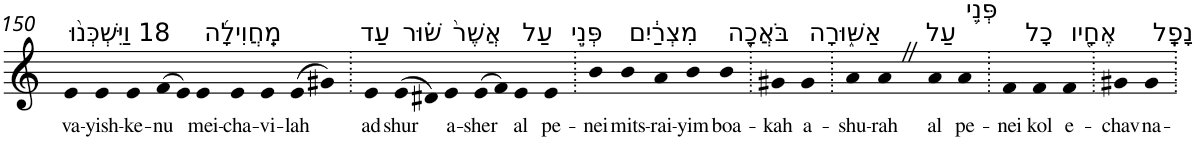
**kern	**text
*part1	*part1
*staff1	*staff1
*I"Piano	*
*I'Pno	*
!!LO:PB:g=z
*clefG2	*
*k[]	*
=150	=150
!LO:TX:a:t=18 וַיִּשְׁכְּנ֨וּ	!
!	!LO:LY:b
4e	va-
!	!LO:LY:b
4e	-yish-
!	!LO:LY:b
4e	-ke-
!	!LO:LY:b
(>8f	-nu
8e)	.
!LO:TX:a:t=מֵֽחֲוִילָ֜ה	!
!	!LO:LY:b
4e	mei-
!	!LO:LY:b
4e	-cha-
!	!LO:LY:b
4e	-vi-
!	!LO:LY:b
(>8e	-lah
8g#X)	.
=151.	=151.
!LO:TX:a:t=עַד	!
!	!LO:LY:b
4e	ad
!LO:TX:a:t=שׁ֗וּר	!
!	!LO:LY:b
(>8e	shur
8d#X)	.
!LO:TX:a:t=אֲשֶׁר֙	!
!	!LO:LY:b
4e	a-
!	!LO:LY:b
(>8e	-sher
8f)	.
!LO:TX:a:t=עַל	!
!	!LO:LY:b
4e	al
!LO:TX:a:t=פְּנֵ֣י	!
!	!LO:LY:b
4e	pe-
=152.	=152.
!	!LO:LY:b
4b	-nei
!LO:TX:a:t=מִצְרַ֔יִם	!
!	!LO:LY:b
4b	mits-
!	!LO:LY:b
4a	-rai-
!	!LO:LY:b
4b	-yim
!LO:TX:a:t=בֹּאֲכָ֖ה	!
!	!LO:LY:b
4b	boa-
=153.	=153.
!	!LO:LY:b
4g#X	-kah
!LO:TX:a:t=אַשּׁ֑וּרָה	!
!	!LO:LY:b
4g#	a-
=154.	=154.
!	!LO:LY:b
4a	-shu-
!	!LO:LY:b
4aZ	-rah
!LO:TX:a:t=עַל	!
!	!LO:LY:b
4a	al
!LO:TX:a:t=פְּנֵ֥י	!
!	!LO:LY:b
4a	pe-
=155.	=155.
!	!LO:LY:b
4f	-nei
!LO:TX:a:t=כָל	!
!	!LO:LY:b
4f	kol
!LO:TX:a:t=אֶחָ֖יו	!
!	!LO:LY:b
4f	e-
=156.	=156.
!	!LO:LY:b
4g#X	-chav
!LO:TX:a:t=נָפָֽל	!
!	!LO:LY:b
4g#	na-
=.	=.
*-	*-
